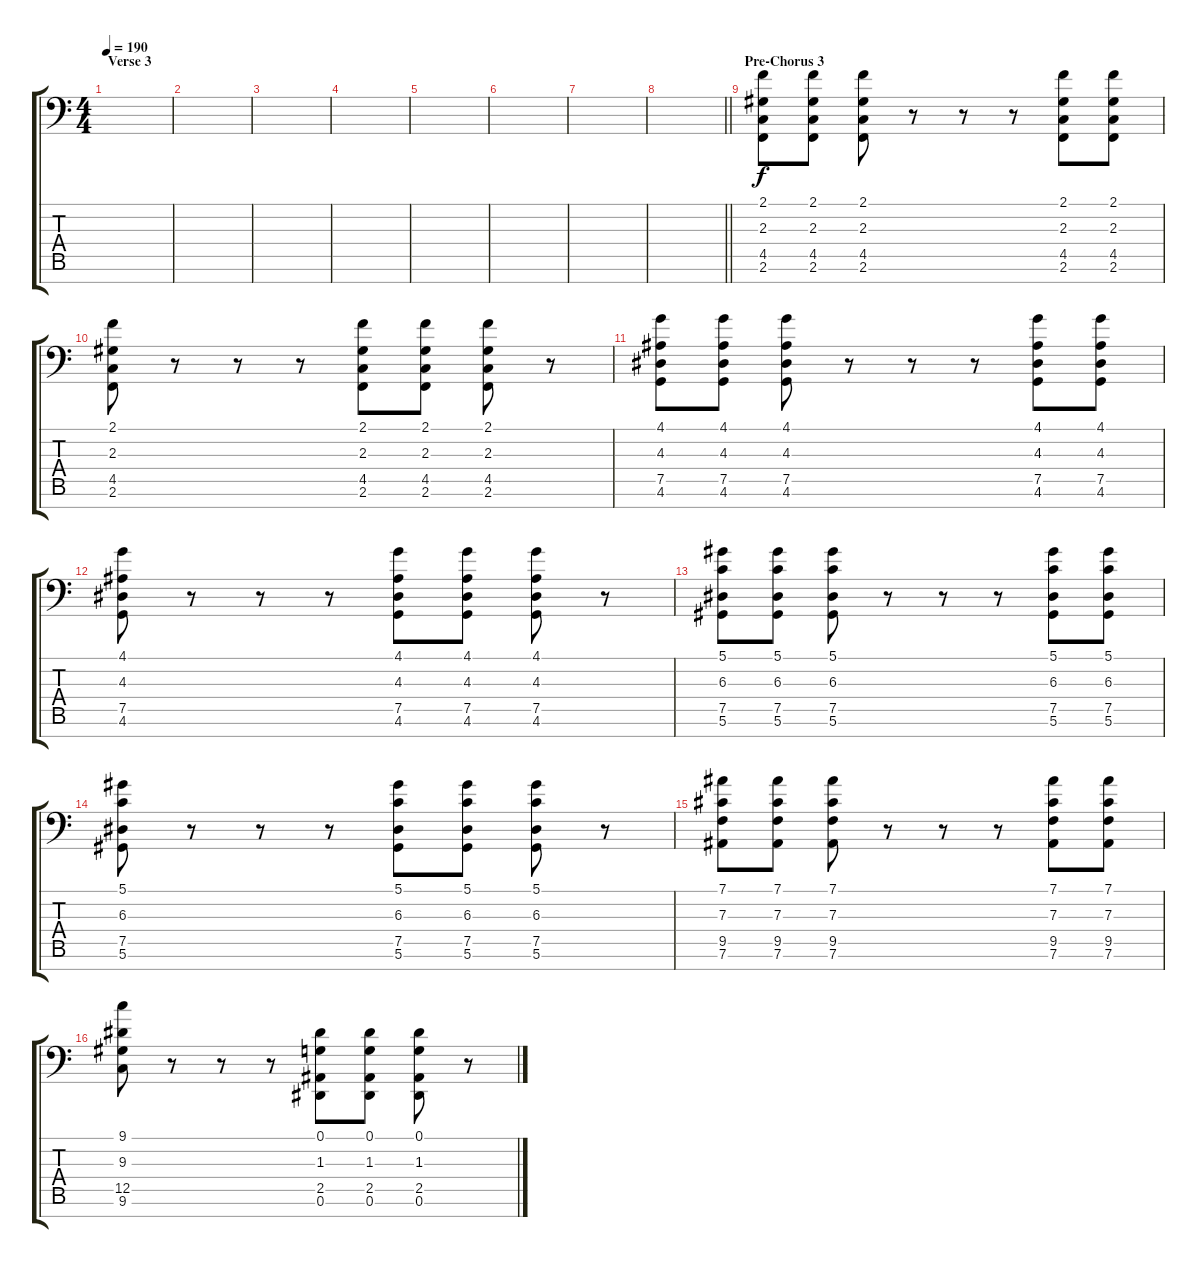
\track "" {instrument stringensemble1}
\staff {score tabs}
\tuning (Eb4 Bb3 Gb3 Db3 Ab2 Eb2 Bb1) {hide}
\ts (4 4)
\section ("" "Verse 3")
\tempo 190
\clef f4
\ks c
|
|
|
|
|
|
|
\barLineRight lightlight
|
\section ("" "Pre-Chorus 3")
(2.1 2.3 4.5 2.6).8{volume 15} (2.1 2.3 4.5 2.6).8 (2.1 2.3 4.5 2.6).8 r.8 r.8 r.8 (2.1 2.3 4.5 2.6).8 (2.1 2.3 4.5 2.6).8 |
(2.1 2.3 4.5 2.6).8 r.8 r.8 r.8 (2.1 2.3 4.5 2.6).8 (2.1 2.3 4.5 2.6).8 (2.1 2.3 4.5 2.6).8 r.8 |
(4.1 4.3 7.5 4.6).8 (4.1 4.3 7.5 4.6).8 (4.1 4.3 7.5 4.6).8 r.8 r.8 r.8 (4.1 4.3 7.5 4.6).8 (4.1 4.3 7.5 4.6).8 |
(4.1 4.3 7.5 4.6).8 r.8 r.8 r.8 (4.1 4.3 7.5 4.6).8 (4.1 4.3 7.5 4.6).8 (4.1 4.3 7.5 4.6).8 r.8 |
(5.1 6.3 7.5 5.6).8 (5.1 6.3 7.5 5.6).8 (5.1 6.3 7.5 5.6).8 r.8 r.8 r.8 (5.1 6.3 7.5 5.6).8 (5.1 6.3 7.5 5.6).8 |
(5.1 6.3 7.5 5.6).8 r.8 r.8 r.8 (5.1 6.3 7.5 5.6).8 (5.1 6.3 7.5 5.6).8 (5.1 6.3 7.5 5.6).8 r.8 |
(7.1 7.3 9.5 7.6).8 (7.1 7.3 9.5 7.6).8 (7.1 7.3 9.5 7.6).8 r.8 r.8 r.8 (7.1 7.3 9.5 7.6).8 (7.1 7.3 9.5 7.6).8 |
(9.1 9.3 12.5 9.6).8 r.8 r.8 r.8 (0.1 1.3 2.5 0.6).8 (0.1 1.3 2.5 0.6).8 (0.1 1.3 2.5 0.6).8 r.8
